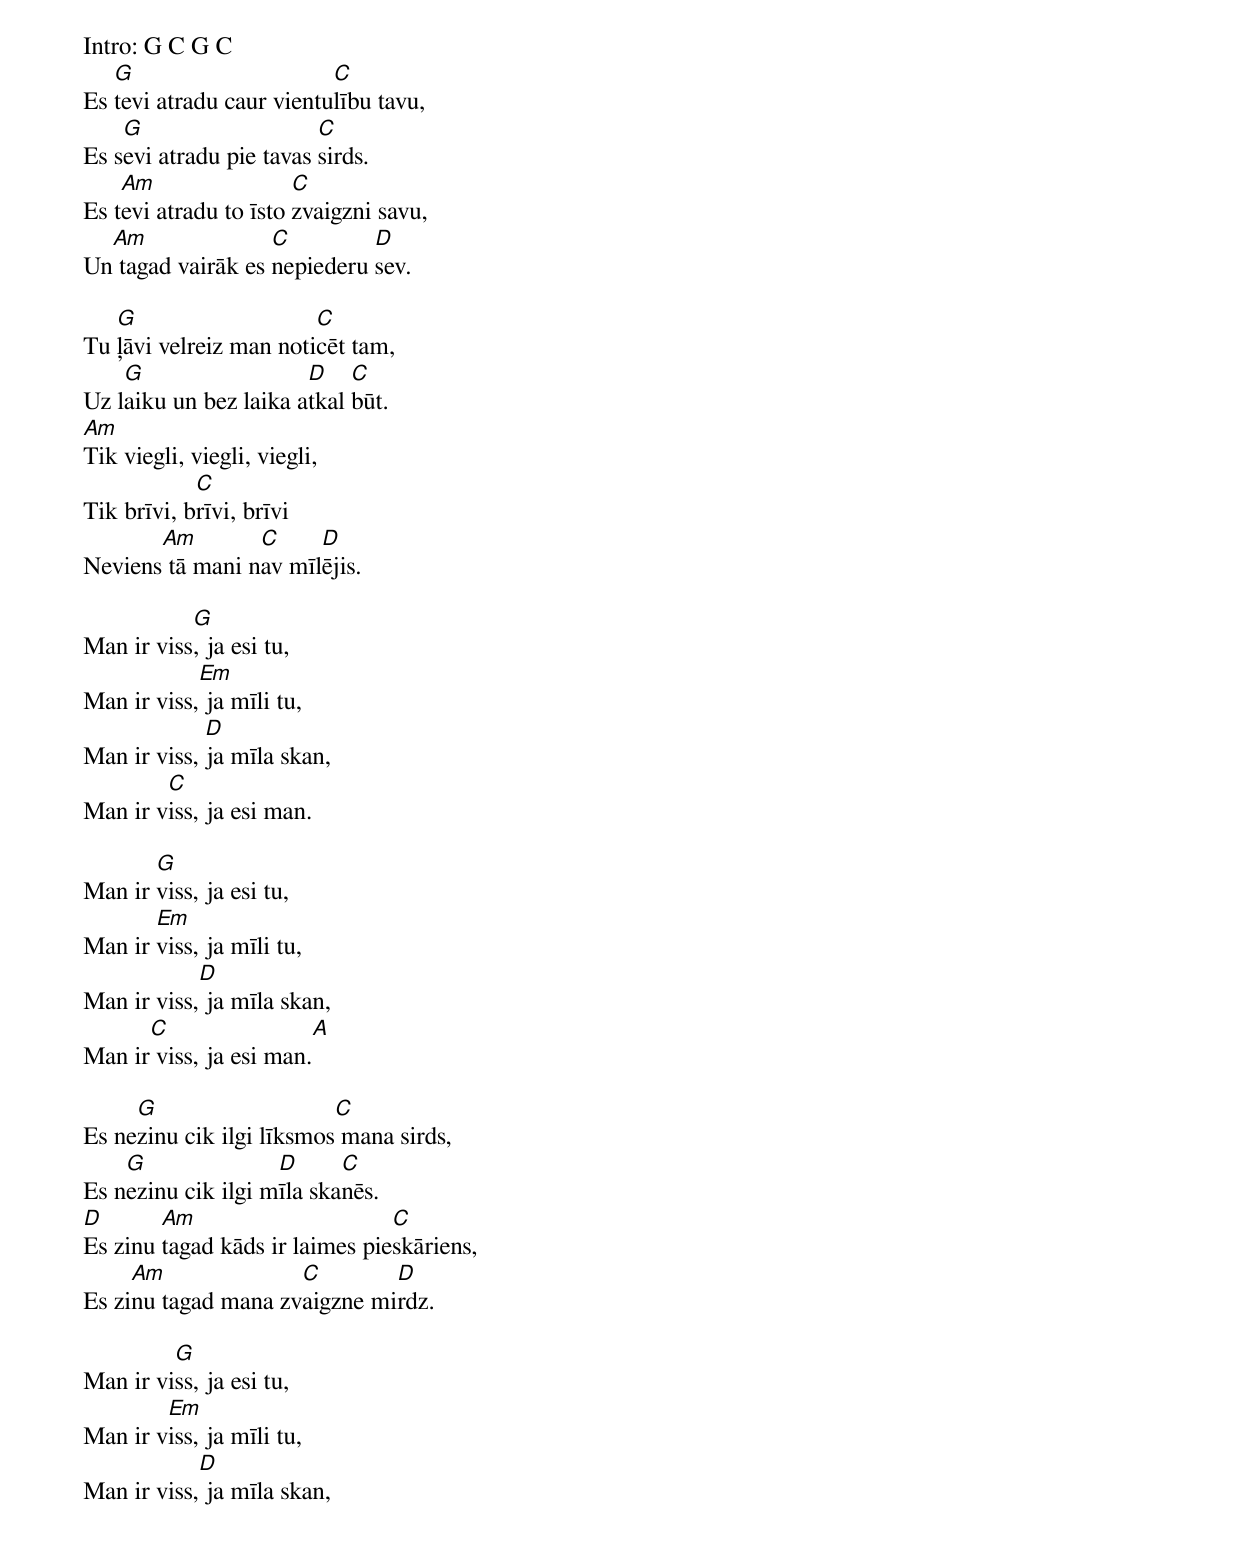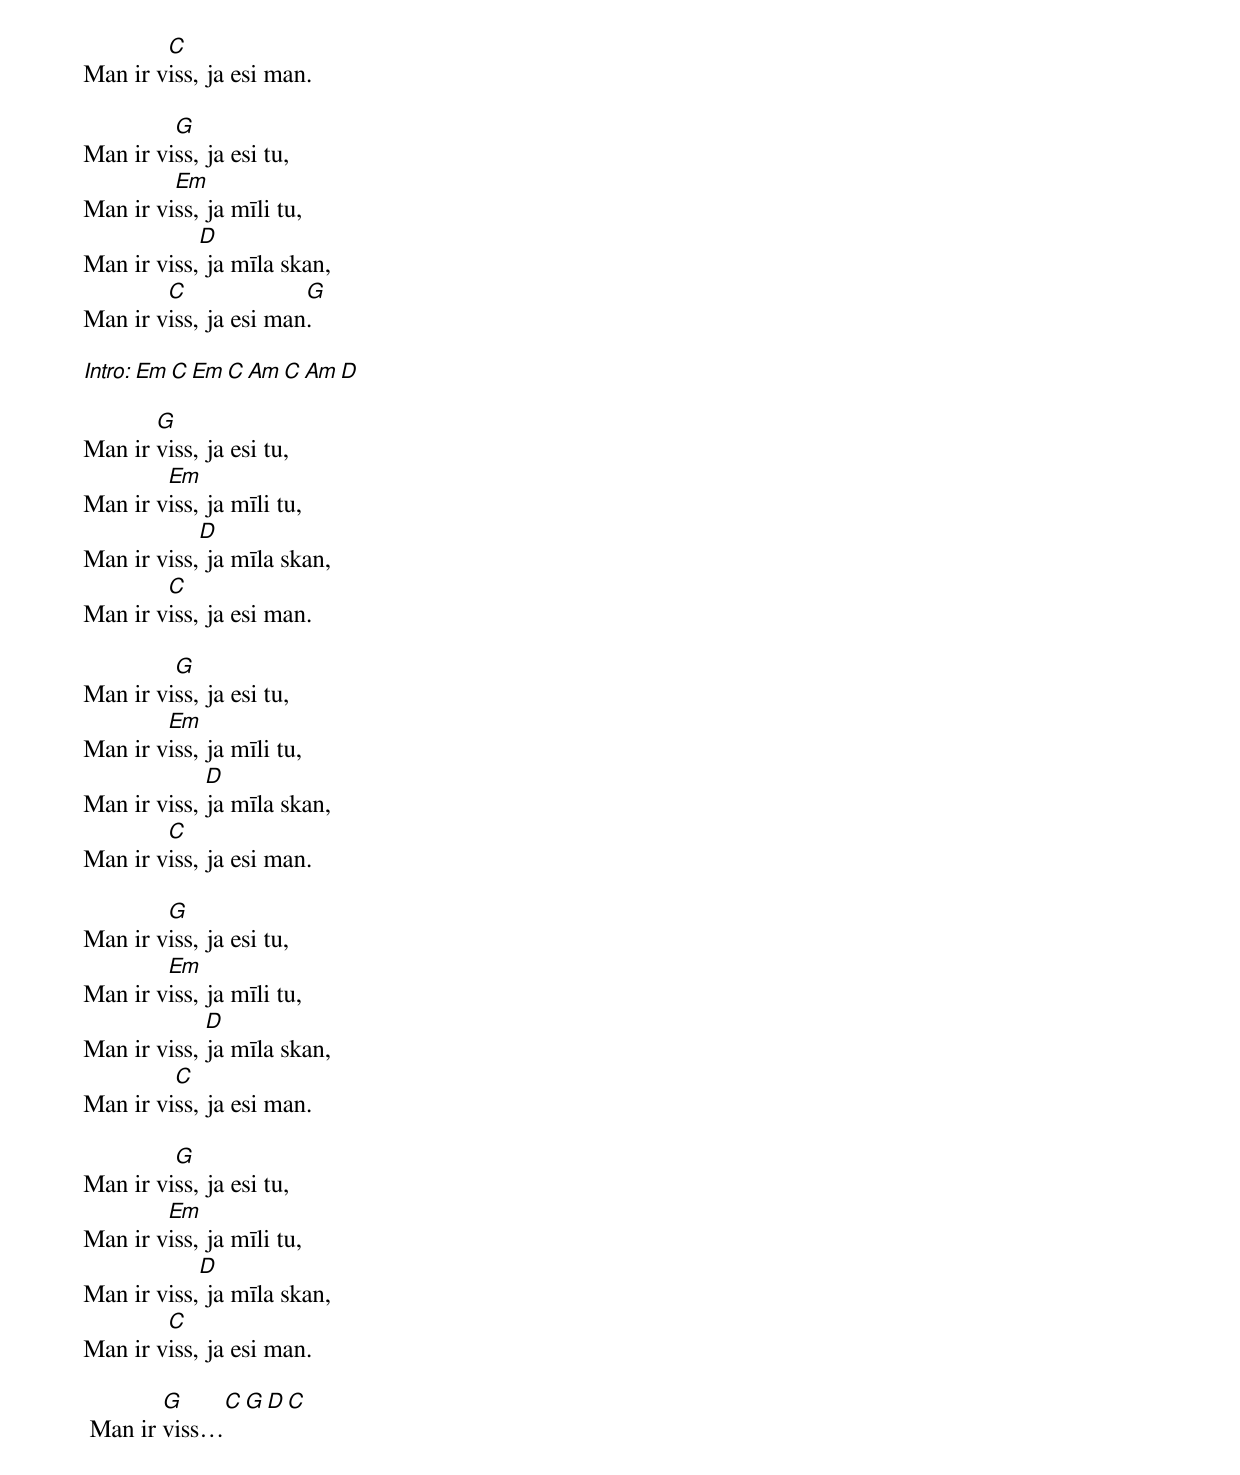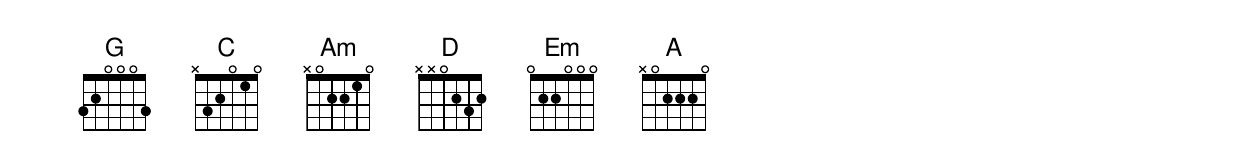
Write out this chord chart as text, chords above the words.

Intro: G C G C
   G                      C
Es tevi atradu caur vientulību tavu,
    G                    C
Es sevi atradu pie tavas sirds.
    Am                 C
Es tevi atradu to īsto zvaigzni savu,
  Am               C         D
Un tagad vairāk es nepiederu sev.

   G                    C
Tu ļāvi velreiz man noticēt tam,
    G                  D    C
Uz laiku un bez laika atkal būt.
Am
Tik viegli, viegli, viegli,
            C
Tik brīvi, brīvi, brīvi
       Am        C     D
Neviens tā mani nav mīlējis.

           G
Man ir viss, ja esi tu,
            Em
Man ir viss, ja mīli tu,
             D
Man ir viss, ja mīla skan,
        C
Man ir viss, ja esi man.

       G
Man ir viss, ja esi tu,
       Em
Man ir viss, ja mīli tu,
            D
Man ir viss, ja mīla skan,
      C                 A
Man ir viss, ja esi man.

     G                    C
Es nezinu cik ilgi līksmos mana sirds,
    G               D      C
Es nezinu cik ilgi mīla skanēs.
D       Am                      C
Es zinu tagad kāds ir laimes pieskāriens,
     Am              C        D
Es zinu tagad mana zvaigzne mirdz.

         G
Man ir viss, ja esi tu,
        Em
Man ir viss, ja mīli tu,
            D
Man ir viss, ja mīla skan,
        C
Man ir viss, ja esi man.

         G
Man ir viss, ja esi tu,
         Em
Man ir viss, ja mīli tu,
            D
Man ir viss, ja mīla skan,
        C              G
Man ir viss, ja esi man.

Intro: Em C Em C Am C Am  D

       G
Man ir viss, ja esi tu,
        Em
Man ir viss, ja mīli tu,
            D
Man ir viss, ja mīla skan,
        C
Man ir viss, ja esi man.

         G
Man ir viss, ja esi tu,
        Em
Man ir viss, ja mīli tu,
             D
Man ir viss, ja mīla skan,
        C
Man ir viss, ja esi man.

        G
Man ir viss, ja esi tu,
        Em
Man ir viss, ja mīli tu,
             D
Man ir viss, ja mīla skan,
         C
Man ir viss, ja esi man.

         G
Man ir viss, ja esi tu,
        Em
Man ir viss, ja mīli tu,
            D
Man ir viss, ja mīla skan,
        C
Man ir viss, ja esi man.

        G    C    G   D C
 Man ir viss…
